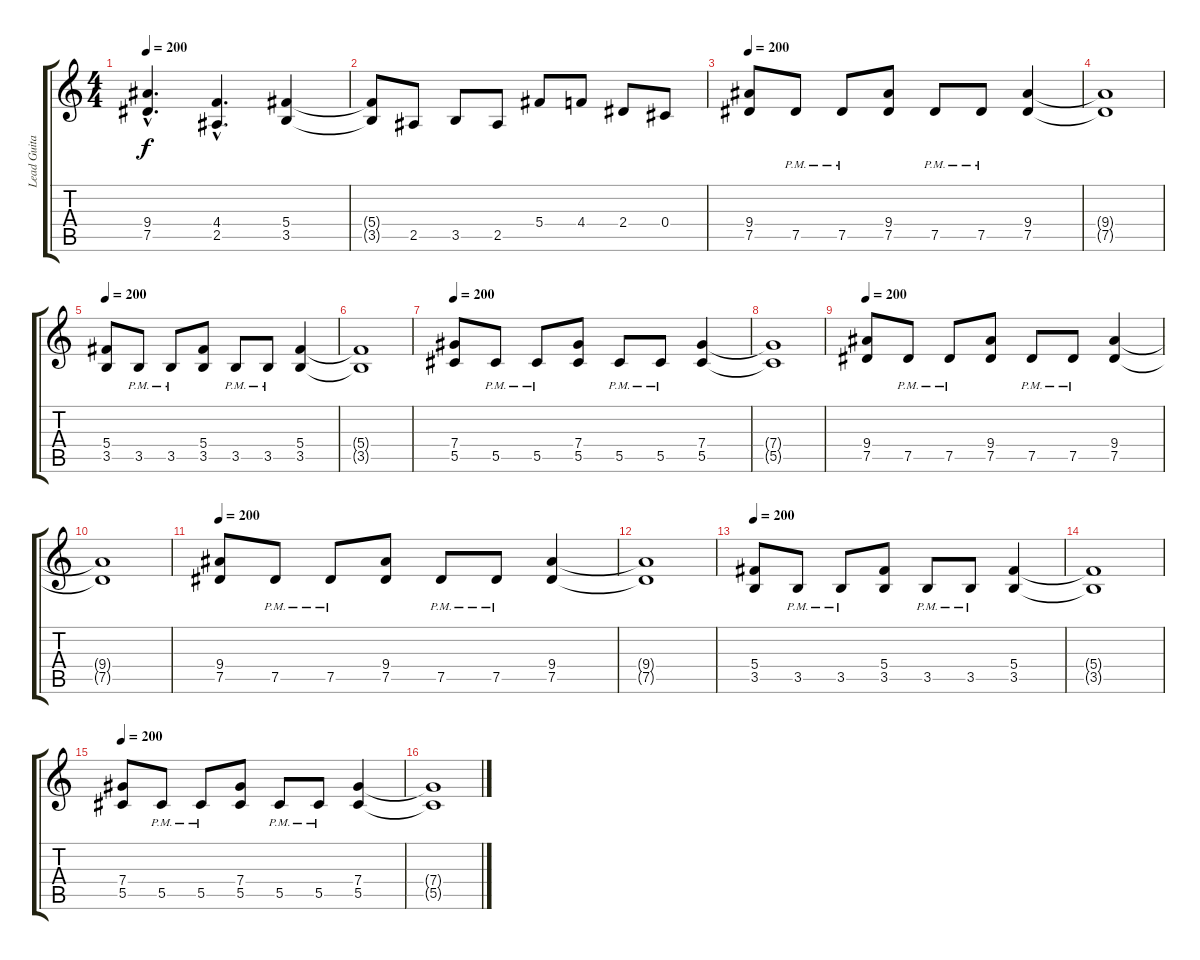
\track ("Lead Guitar" "Lead Guita") {instrument distortionguitar}
\staff {score tabs}
\tuning (Eb4 Bb3 Gb3 Db3 Ab2 Eb2) {hide}
\ts (4 4)
\tempo 200
\clef g2
\ks c
(9.4{hac} 7.5{hac}).4{d dy f} (4.4{hac} 2.5{hac}).4{d} (5.4 3.5).4 |
(5.4{t} 3.5{t}).8 2.5.8 3.5.8 2.5.8 5.4.8 4.4.8 2.4.8 0.4.8 |
\tempo 200
(9.4 7.5).8 7.5{pm}.8 7.5{pm}.8 (9.4 7.5).8 7.5{pm}.8 7.5{pm}.8 (9.4 7.5).4 |
(9.4{t} 7.5{t}).1 |
\tempo 200
(5.4 3.5).8 3.5{pm}.8 3.5{pm}.8 (5.4 3.5).8 3.5{pm}.8 3.5{pm}.8 (5.4 3.5).4 |
(5.4{t} 3.5{t}).1 |
\tempo 200
(7.4 5.5).8 5.5{pm}.8 5.5{pm}.8 (7.4 5.5).8 5.5{pm}.8 5.5{pm}.8 (7.4 5.5).4 |
(7.4{t} 5.5{t}).1 |
\tempo 200
(9.4 7.5).8 7.5{pm}.8 7.5{pm}.8 (9.4 7.5).8 7.5{pm}.8 7.5{pm}.8 (9.4 7.5).4 |
(9.4{t} 7.5{t}).1 |
\tempo 200
(9.4 7.5).8 7.5{pm}.8 7.5{pm}.8 (9.4 7.5).8 7.5{pm}.8 7.5{pm}.8 (9.4 7.5).4 |
(9.4{t} 7.5{t}).1 |
\tempo 200
(5.4 3.5).8 3.5{pm}.8 3.5{pm}.8 (5.4 3.5).8 3.5{pm}.8 3.5{pm}.8 (5.4 3.5).4 |
(5.4{t} 3.5{t}).1 |
\tempo 200
(7.4 5.5).8 5.5{pm}.8 5.5{pm}.8 (7.4 5.5).8 5.5{pm}.8 5.5{pm}.8 (7.4 5.5).4 |
(7.4{t} 5.5{t}).1
